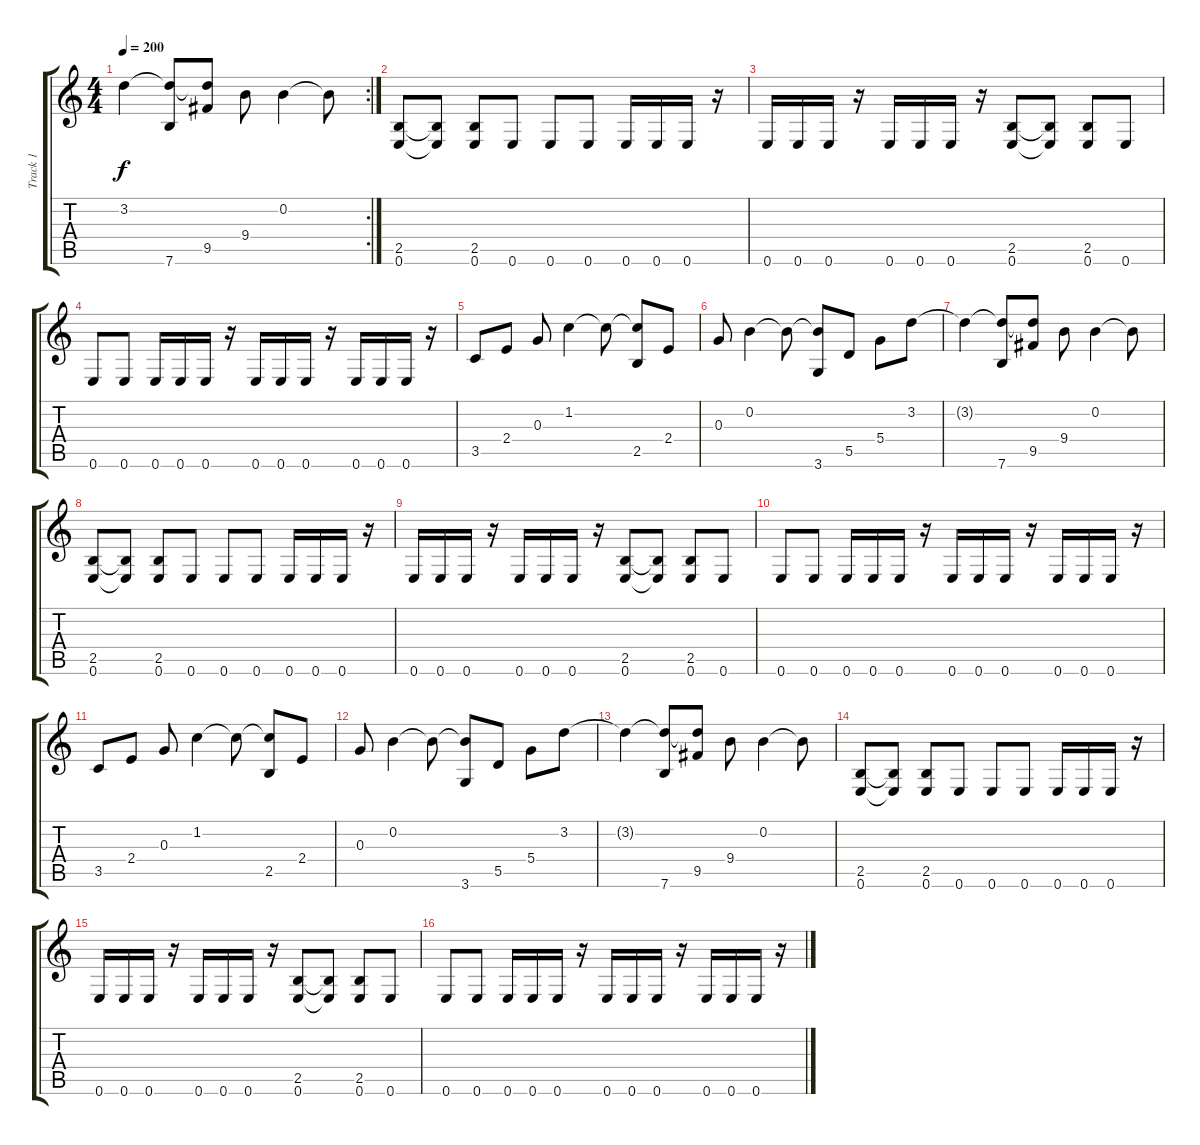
\track ("Track 1" "Track 1") {instrument overdrivenguitar}
\staff {score tabs}
\tuning (E4 B3 G3 D3 A2 E2) {hide}
\rc 2
\ts (4 4)
\tempo 200
\clef g2
\ks c
3.2{t}.4{dy f} (3.2{t} 7.6).8 (3.2{t} 9.5).8 9.4.8 0.2.4 0.2{t}.8 |
(2.5 0.6).8 (2.5{t} 0.6{t}).8 (2.5 0.6).8 0.6.8 0.6.8 0.6.8 0.6.16 0.6.16 0.6.16 r.16 |
0.6.16 0.6.16 0.6.16 r.16 0.6.16 0.6.16 0.6.16 r.16 (2.5 0.6).8 (2.5{t} 0.6{t}).8 (2.5 0.6).8 0.6.8 |
0.6.8 0.6.8 0.6.16 0.6.16 0.6.16 r.16 0.6.16 0.6.16 0.6.16 r.16 0.6.16 0.6.16 0.6.16 r.16 |
3.5.8 2.4.8 0.3.8 1.2.4 1.2{t}.8 (1.2{t} 2.5).8 2.4.8 |
0.3.8 0.2.4 0.2{t}.8 (0.2{t} 3.6).8 5.5.8 5.4.8 3.2.8 |
3.2{t}.4 (3.2{t} 7.6).8 (3.2{t} 9.5).8 9.4.8 0.2.4 0.2{t}.8 |
(2.5 0.6).8 (2.5{t} 0.6{t}).8 (2.5 0.6).8 0.6.8 0.6.8 0.6.8 0.6.16 0.6.16 0.6.16 r.16 |
0.6.16 0.6.16 0.6.16 r.16 0.6.16 0.6.16 0.6.16 r.16 (2.5 0.6).8 (2.5{t} 0.6{t}).8 (2.5 0.6).8 0.6.8 |
0.6.8 0.6.8 0.6.16 0.6.16 0.6.16 r.16 0.6.16 0.6.16 0.6.16 r.16 0.6.16 0.6.16 0.6.16 r.16 |
3.5.8 2.4.8 0.3.8 1.2.4 1.2{t}.8 (1.2{t} 2.5).8 2.4.8 |
0.3.8 0.2.4 0.2{t}.8 (0.2{t} 3.6).8 5.5.8 5.4.8 3.2.8 |
3.2{t}.4 (3.2{t} 7.6).8 (3.2{t} 9.5).8 9.4.8 0.2.4 0.2{t}.8 |
(2.5 0.6).8 (2.5{t} 0.6{t}).8 (2.5 0.6).8 0.6.8 0.6.8 0.6.8 0.6.16 0.6.16 0.6.16 r.16 |
0.6.16 0.6.16 0.6.16 r.16 0.6.16 0.6.16 0.6.16 r.16 (2.5 0.6).8 (2.5{t} 0.6{t}).8 (2.5 0.6).8 0.6.8 |
0.6.8 0.6.8 0.6.16 0.6.16 0.6.16 r.16 0.6.16 0.6.16 0.6.16 r.16 0.6.16 0.6.16 0.6.16 r.16
